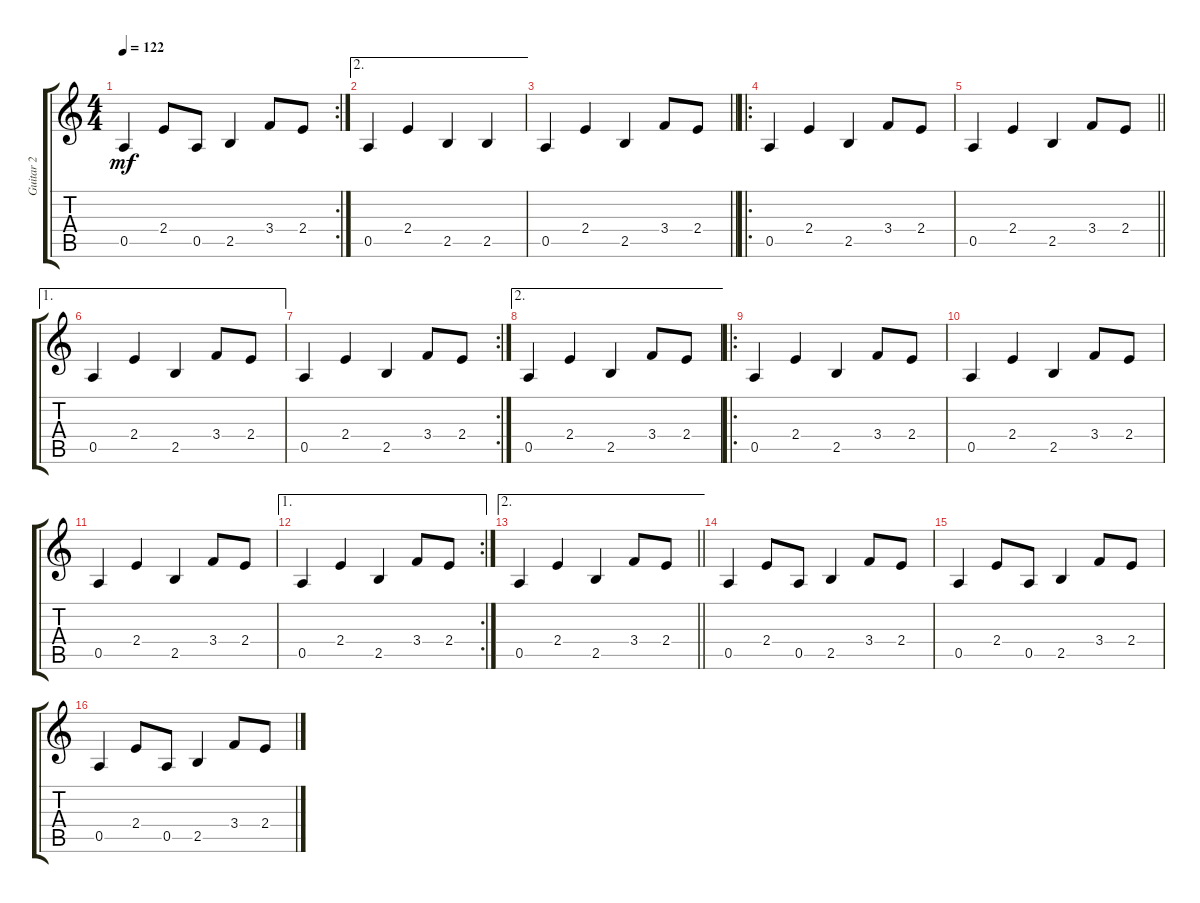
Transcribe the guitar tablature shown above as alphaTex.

\track ("Guitar 2" "Guitar 2") {instrument acousticguitarsteel}
\staff {score tabs}
\tuning (E4 B3 G3 D3 A2 E2) {hide}
\rc 2
\ts (4 4)
\tempo 122
\clef g2
\ks c
0.5.4{dy mf} 2.4.8 0.5.8 2.5.4 3.4.8 2.4.8 |
\ae 2
0.5.4 2.4.4 2.5.4 2.5.4 |
\barLineRight lightlight
0.5.4 2.4.4 2.5.4 3.4.8 2.4.8 |
\ro
0.5.4 2.4.4 2.5.4 3.4.8 2.4.8 |
\barLineRight lightlight
0.5.4 2.4.4 2.5.4 3.4.8 2.4.8 |
\ae 1
0.5.4 2.4.4 2.5.4 3.4.8 2.4.8 |
\rc 2
0.5.4 2.4.4 2.5.4 3.4.8 2.4.8 |
\ae 2
0.5.4 2.4.4 2.5.4 3.4.8 2.4.8 |
\ro
0.5.4 2.4.4 2.5.4 3.4.8 2.4.8 |
0.5.4 2.4.4 2.5.4 3.4.8 2.4.8 |
0.5.4 2.4.4 2.5.4 3.4.8 2.4.8 |
\ae 1
\rc 2
0.5.4 2.4.4 2.5.4 3.4.8 2.4.8 |
\ae 2
\barLineRight lightlight
0.5.4 2.4.4 2.5.4 3.4.8 2.4.8 |
0.5.4 2.4.8 0.5.8 2.5.4 3.4.8 2.4.8 |
0.5.4 2.4.8 0.5.8 2.5.4 3.4.8 2.4.8 |
0.5.4 2.4.8 0.5.8 2.5.4 3.4.8 2.4.8
